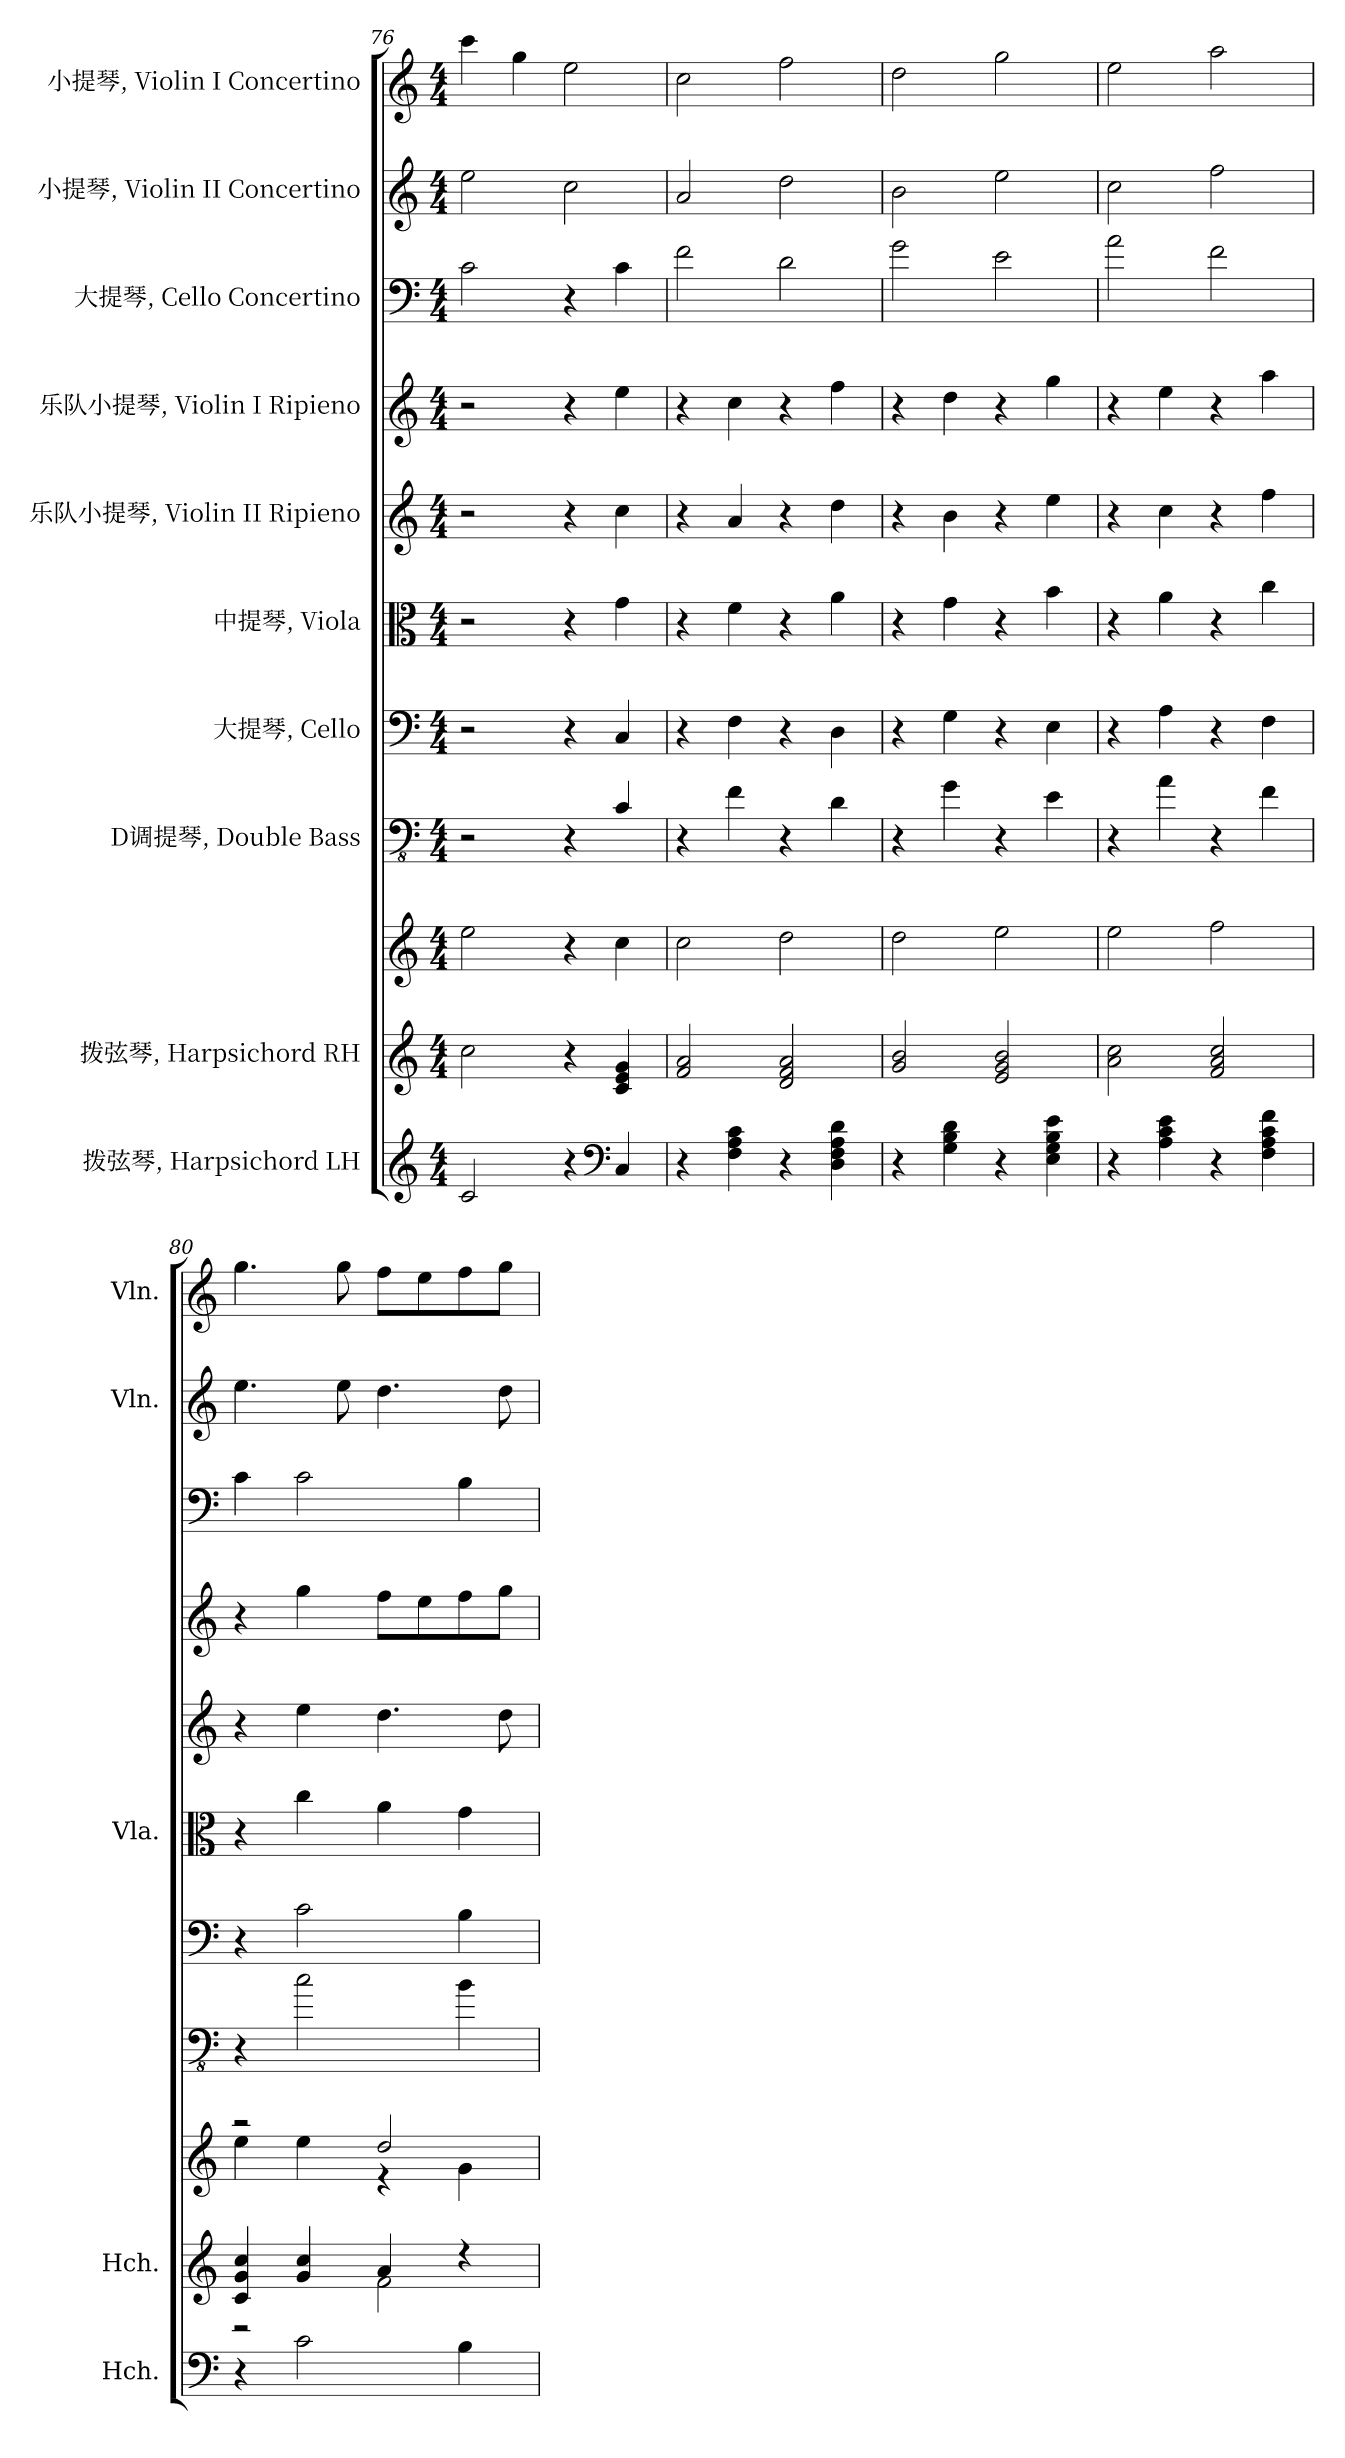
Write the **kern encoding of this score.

**kern	**kern	**kern	**kern	**kern	**kern	**kern	**kern	**kern	**kern	**kern
*part10	*part9	*part9	*part8	*part7	*part6	*part5	*part4	*part3	*part2	*part1
*staff11	*staff10	*staff9	*staff8	*staff7	*staff6	*staff5	*staff4	*staff3	*staff2	*staff1
*I"拨弦琴, Harpsichord LH	*I"拨弦琴, Harpsichord RH	*	*I"D调提琴, Double Bass	*I"大提琴, Cello	*I"中提琴, Viola	*I"乐队小提琴, Violin II Ripieno	*I"乐队小提琴, Violin I Ripieno	*I"大提琴, Cello Concertino	*I"小提琴, Violin II Concertino	*I"小提琴, Violin I Concertino
*I'Hch.	*I'Hch.	*	*	*	*I'Vla.	*	*	*	*I'Vln.	*I'Vln.
*clefG2	*clefG2	*clefG2	*clefFv4	*clefF4	*clefC3	*clefG2	*clefG2	*clefF4	*clefG2	*clefG2
*	*	*	*ITrd7c12	*	*	*	*	*	*	*
*k[]	*k[]	*k[]	*k[]	*k[]	*k[]	*k[]	*k[]	*k[]	*k[]	*k[]
*M4/4	*M4/4	*M4/4	*M4/4	*M4/4	*M4/4	*M4/4	*M4/4	*M4/4	*M4/4	*M4/4
=76	=76	=76	=76	=76	=76	=76	=76	=76	=76	=76
2c/	2cc\	2ee\	2r	2r	2r	2r	2r	2c\	2ee\	4ccc\
.	.	.	.	.	.	.	.	.	.	4gg\
4r	4r	4r	4r	4r	4r	4r	4r	4r	2cc\	2ee\
*clefF4	*	*	*	*	*	*	*	*	*	*
4C/	4c/ 4e/ 4g/	4cc\	4CC/	4C/	4g\	4cc\	4ee\	4c\	.	.
!!LO:PB:g=z
=77	=77	=77	=77	=77	=77	=77	=77	=77	=77	=77
4r	2f/ 2a/	2cc\	4r	4r	4r	4r	4r	2f\	2a/	2cc\
4F\ 4A\ 4c\	.	.	4FF\	4F\	4f\	4a/	4cc\	.	.	.
4r	2d/ 2f/ 2a/	2dd\	4r	4r	4r	4r	4r	2d\	2dd\	2ff\
4D\ 4F\ 4A\ 4d\	.	.	4DD\	4D\	4a\	4dd\	4ff\	.	.	.
=78	=78	=78	=78	=78	=78	=78	=78	=78	=78	=78
4r	2g/ 2b/	2dd\	4r	4r	4r	4r	4r	2g\	2b\	2dd\
4G\ 4B\ 4d\	.	.	4GG\	4G\	4g\	4b\	4dd\	.	.	.
4r	2e/ 2g/ 2b/	2ee\	4r	4r	4r	4r	4r	2e\	2ee\	2gg\
4E\ 4G\ 4B\ 4e\	.	.	4EE\	4E\	4b\	4ee\	4gg\	.	.	.
=79	=79	=79	=79	=79	=79	=79	=79	=79	=79	=79
4r	2a\ 2cc\	2ee\	4r	4r	4r	4r	4r	2a\	2cc\	2ee\
4A\ 4c\ 4e\	.	.	4AA\	4A\	4a\	4cc\	4ee\	.	.	.
4r	2f/ 2a/ 2cc/	2ff\	4r	4r	4r	4r	4r	2f\	2ff\	2aa\
4F\ 4A\ 4c\ 4f\	.	.	4FF\	4F\	4cc\	4ff\	4aa\	.	.	.
=80	=80	=80	=80	=80	=80	=80	=80	=80	=80	=80
*	*^	*^	*	*	*	*	*	*	*	*
4r	4c/ 4g/ 4cc/	2r	2r	4ee\	4r	4r	4r	4r	4r	4c\	4.ee\	4.gg\
2c\	4g/ 4cc/	.	.	4ee\	2C\	2c\	4cc\	4ee\	4gg\	2c\	.	.
.	.	.	.	.	.	.	.	.	.	.	8ee\	8gg\
.	4a/	2f\	2dd/	4r	.	.	4a\	4.dd\	8ff\L	.	4.dd\	8ff\L
.	.	.	.	.	.	.	.	.	8ee\	.	.	8ee\
4B\	4r	.	.	4g\	4BB\	4B\	4g\	.	8ff\	4B\	.	8ff\
.	.	.	.	.	.	.	.	8dd\	8gg\J	.	8dd\	8gg\J
*	*v	*v	*	*	*	*	*	*	*	*	*	*
*	*	*v	*v	*	*	*	*	*	*	*	*
=	=	=	=	=	=	=	=	=	=	=
*-	*-	*-	*-	*-	*-	*-	*-	*-	*-	*-
